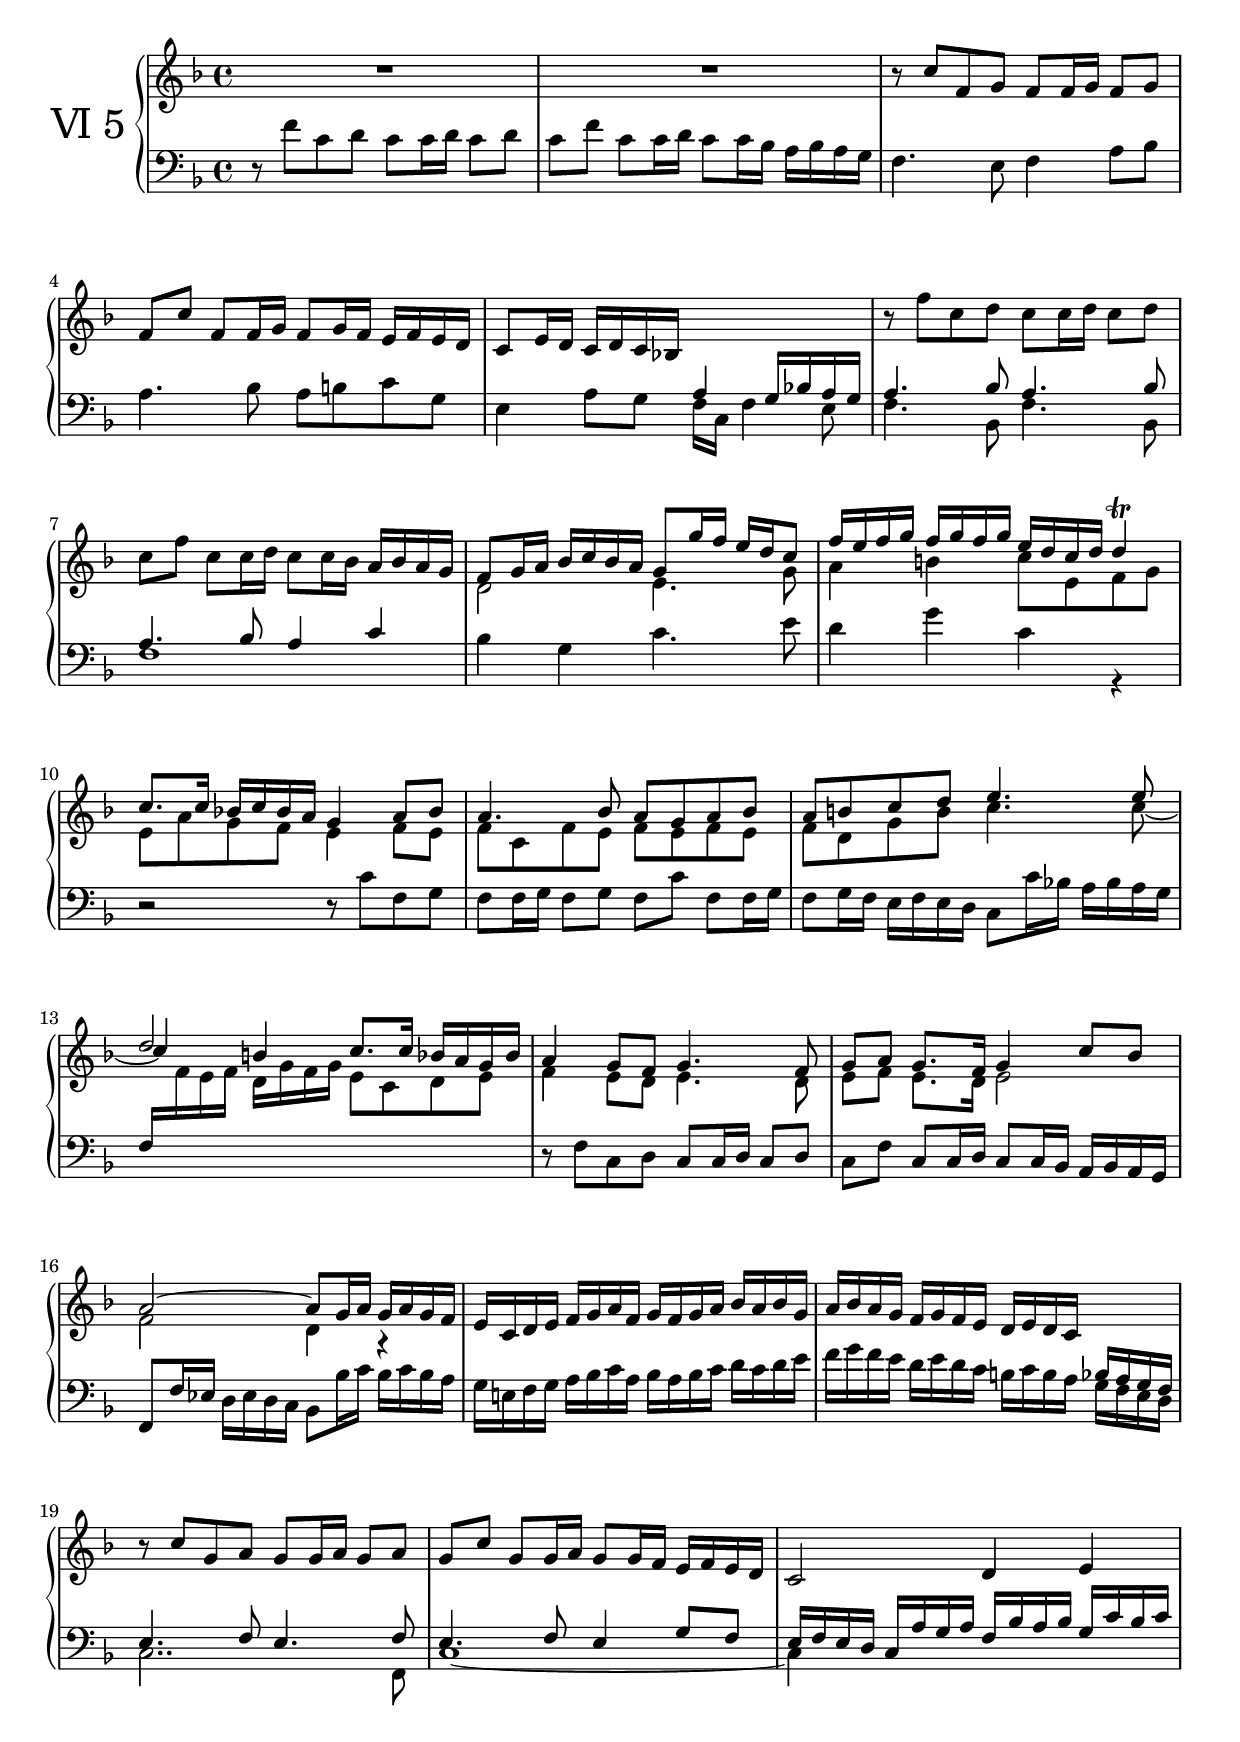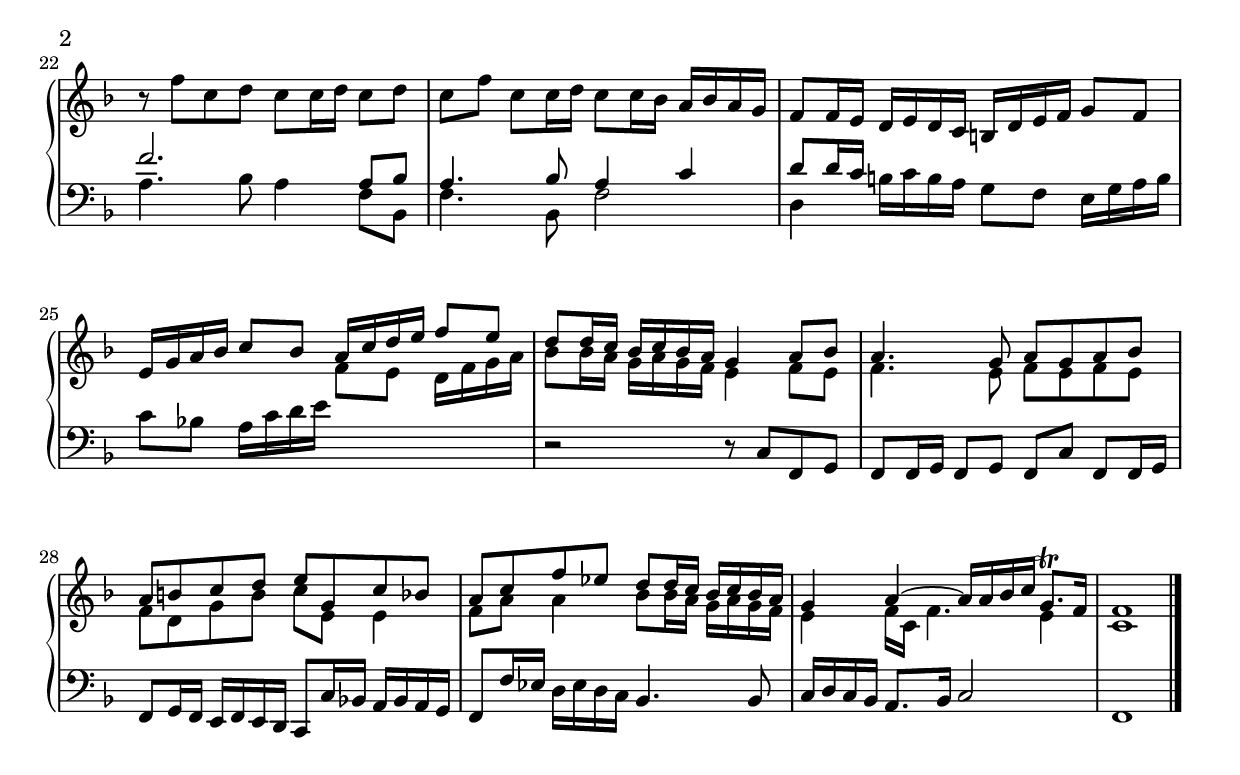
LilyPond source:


voice_a = \relative c'
{
	\clef bass
	\oneVoice r8 f c d c c16 d c8 d | 
	c f c c16 d c8 c16 bes a bes a g |
	f4. e8 f4 a8 bes |
	a4. bes8 a b c g |
	\voiceTwo
	e4 a8 g f16 c f4 e8 |
	f4. bes,8 f'4. bes,8 |
	f'1 |

	bes4 g c4. e8 |
	d4 g c, r |
	\oneVoice r2 r8 c f, g |
	f8 f16 g f8 g f c' f, f16 g |
	f8 g16 f e f e d c8 c'16 bes a bes a g |
	f \change Staff = "up" \voiceTwo f' e f d g f g e8   c d e |
	f4 e8 d e4. d8 |
	e f e8. d16 e2 |
	f d4 r |
}

voice_b = \relative c''
{
	\oneVoice
	R1 | 
	R1 | 
	r8 c f, g f f16 g f8 g |
	f c' f, f16 g f8 g16 f e f e d |
	c8 e16 d c d c bes \change Staff = "down" \voiceOne a4 g16 bes a g |
	a4. bes8 a4. bes8 |
	a4. bes8 a4 c |
	\change Staff = "up" \voiceTwo
	d2 e4. g8 |
	a4 b c8 e, f g |
	e a g f e4 f8 e |
	f c f e f e f e |
	f d g b c4. c8~ |
	\voiceThree
	c4 b s2 |
}

voice_c = \relative c''
{
	s1*5
	\oneVoice
	r8 f c d c c16 d c8 d |
	c f c c16 d c8 c16 bes a bes a g |
	\voiceOne
	f8 g16 a bes c bes a g8 g'16 f e d c8 |
	f16 e f g f g f g e d c d d4\trill |
	c8. c16 bes16 c bes a g4 a8 bes |
	a4. bes8 a g a bes |
	a b c d e4. e8 |
	d2 c8. c16 bes16 a g bes |
	a4 g8 f g4. f8 |
	g a g8. f16 g4 c8 bes |
	a2 ~ a8 g16 a g a g f |
	e c d e f g a f g f g a bes a bes g |
	a bes a g f g f e d e d c \change Staff = "down" \voiceOne bes a g f |
	e4. f8 e4. f8 |
	e4. f8 e4 g8 f |
	e16 f e d c a' g a f bes a bes g c bes c |
	\oneVoice a4. bes8 a4 f8 bes, |
	\voiceTwo f'4. bes,8 f'2 |
	d4 s2. |
	s1 |
	\oneVoice
	r2 r8 c f, g |
	f f16 g f8 g f c' f, f16 g |
	f8 g16 f e f e d c8 c'16 bes a bes a g |
	f8 f'16 ees d ees d c bes4. bes8 |
	c16 d c bes a8. bes16 c2 |
	f,1 |
}

voice_d = \relative c
{
	s1*13
	\oneVoice r8 f c d c c16 d c8 d |
	c f c c16 d c8 c16 bes a bes a g |
	f8 f'16 ees d ees d c bes8 bes'16 c bes c bes a |
	g e f g a bes c a bes a bes c d c d e |
	f g f e d e d c b c b a \voiceTwo g f e d |
	c2.. f,8 | 
	c'1 ~|
	c4 s2. |
}

voice_e = \relative c''
{
	s1*18 |
	\oneVoice
	r8 c g a g g16 a g8 a |
	g c g g16 a g8 g16 f e f e d |
	c2 d4 e |
	\change Staff="down" \voiceOne f2. a,8 bes a4. bes8 a4 c |
	d8 d16 c \oneVoice b c b a g8 f e16 g a b |
	c8 bes a16 c d e \change Staff="up" \voiceTwo f8 e d16 f g a |
	bes8 bes16 a g a g f e4 f8 e |
	f4. e8 f e f e |
	f d g b c e, e4 |
	f8 a a4 bes8 bes16 a g a g f |
	e4 f16 c f4. e4 c1 |
}

voice_f = \relative c''
{
	\voiceOne
	s1*21 |
	\oneVoice r8 f c d c c16 d c8 d |
	c f c c16 d c8 c16 bes a bes a g |
	f8 f16 e d e d c b d e f g8 f |
	\voiceOne e16 g a bes c8 bes a16 c d e f8 e |
	d d16 c bes c bes a g4 a8 bes |
	a4. g8 a g a bes |
	a b c d e g, c bes |
	a c f ees d d16 c bes c bes a |
	g4 a ~ a16 a bes c g8.\trill f16 |
	f1 |
	\bar "|."
}

\include "merge.ly"
\score
{
	\new PianoStaff <<
		\accidentalStyle "piano"

		\set PianoStaff.instrumentName = # "Ⅵ 5"
		\new Staff = "up" << { \key f \major \voice_b } \\ { \voice_c } \\ { \voice_e } \\ { \voice_f } >>
		\new Staff = "down" << { \key f \major \voice_a } \\ { \voice_d } >>
	>>
	\layout 
	{
		\context { \PianoStaff \override InstrumentName #'font-size = #5  }
		\context { \Staff \consists #merge-rests-engraver }
		\context { \Staff \consists #merge-mmrests-engraver }
		\context 
		{
			%\Score
			%\override SpacingSpanner.common-shortest-duration = #(ly:make-moment 1/8)
		}
	}
	\midi {\tempo 4=100}
}